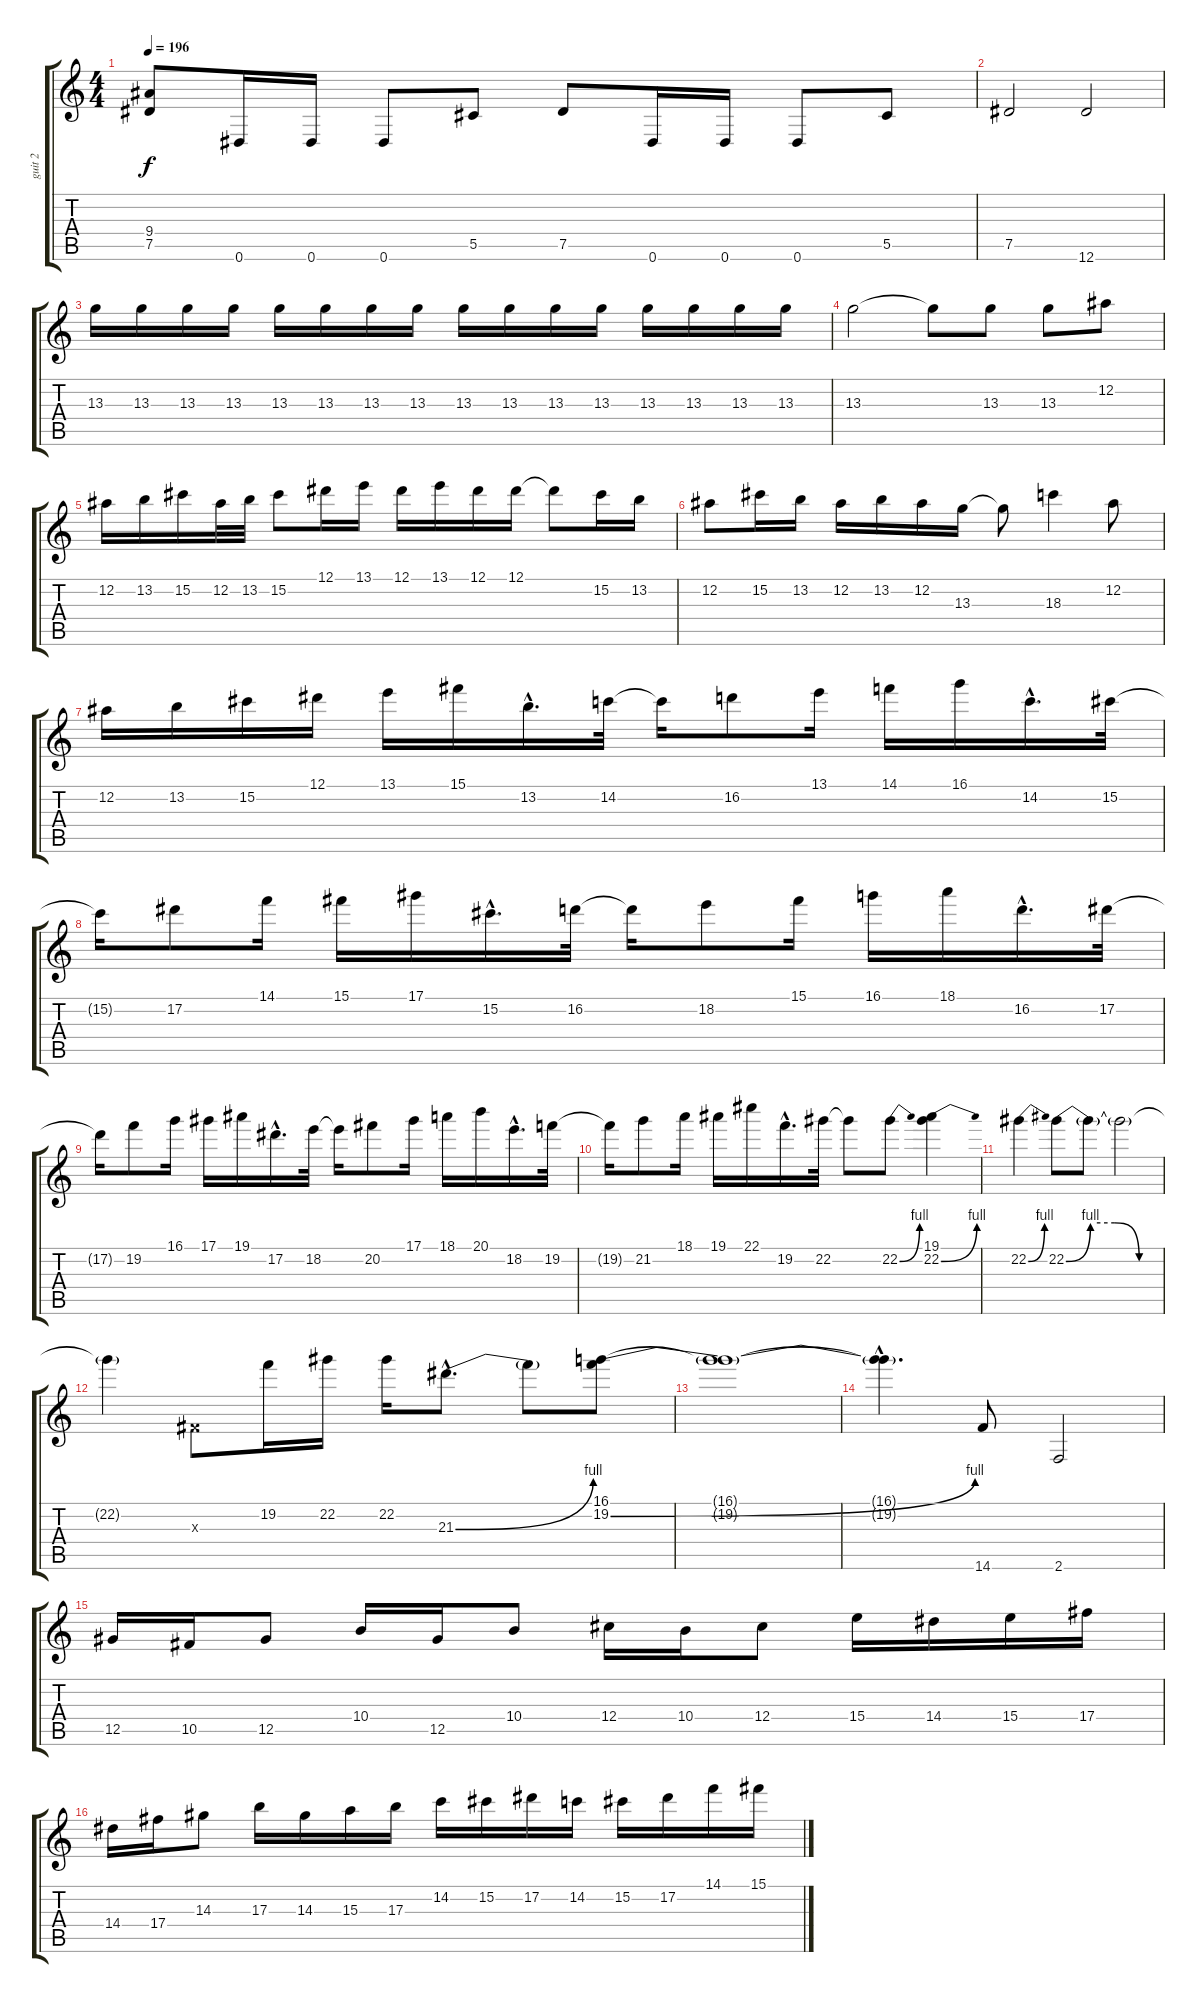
\track ("guit 2" "guit 2") {instrument distortionguitar}
\staff {score tabs}
\tuning (Eb4 Bb3 Gb3 Db3 Ab2 Eb2) {hide}
\ts (4 4)
\tempo 196
\clef g2
\ks c
(9.4 7.5).8{dy f} 0.6.16 0.6.16 0.6.8 5.5.8 7.5.8 0.6.16 0.6.16 0.6.8 5.5.8 |
7.5.2 12.6.2 |
13.3.16 13.3.16 13.3.16 13.3.16 13.3.16 13.3.16 13.3.16 13.3.16 13.3.16 13.3.16 13.3.16 13.3.16 13.3.16 13.3.16 13.3.16 13.3.16 |
13.3.2 13.3{t}.8 13.3.8 13.3.8 12.2.8 |
12.2.16 13.2.16 15.2.16 12.2.32 13.2.32 15.2.8 12.1.16 13.1.16 12.1.16 13.1.16 12.1.16 12.1.16 12.1{t}.8 15.2.16 13.2.16 |
12.2.8 15.2.16 13.2.16 12.2.16 13.2.16 12.2.16 13.3.16 13.3{t}.8 18.3.4 12.2.8 |
12.2.16 13.2.16 15.2.16 12.1.16 13.1.16 15.1.16 13.2{hac}.16{d} 14.2.32 14.2{t}.16 16.2.8 13.1.16 14.1.16 16.1.16 14.2{hac}.16{d} 15.2.32 |
15.2{t}.16 17.2.8 14.1.16 15.1.16 17.1.16 15.2{hac}.16{d} 16.2.32 16.2{t}.16 18.2.8 15.1.16 16.1.16 18.1.16 16.2{hac}.16{d} 17.2.32 |
17.2{t}.16 19.2.8 16.1.16 17.1.16 19.1.16 17.2{hac}.16{d} 18.2.32 18.2{t}.16 20.2.8 17.1.16 18.1.16 20.1.16 18.2{hac}.16{d} 19.2.32 |
19.2{t}.16 21.2.8 18.1.16 19.1.16 22.1.16 19.2{hac}.16{d} 22.2.32 22.2{t}.8 22.2{be (bend 0 0 60 4)}.8 (19.1 22.2{be (bend 0 0 60 4)}).4 |
22.2{be (bend 0 0 60 4)}.4 22.2{be (custom 0 0 15 4 30 4 45 0 60 0)}.8 22.2{t}.8 22.2{t}.2 |
22.2{t}.4 0.3{x}.8 19.2.16 22.2.16 22.2.16 21.3{be (bend 0 0 60 4) hac}.8{d} 21.3{t}.8 (16.1 19.2{be (bend 0 0 60 4)}).8 |
(16.1{t} 19.2{t}).1 |
(16.1{hac t} 19.2{hac t}).4{d} 14.6.8 2.6.2 |
12.5.16 10.5.16 12.5.8 10.4.16 12.5.16 10.4.8 12.4.16 10.4.16 12.4.8 15.4.16 14.4.16 15.4.16 17.4.16 |
14.4.16 17.4.16 14.3.8 17.3.16 14.3.16 15.3.16 17.3.16 14.2.16 15.2.16 17.2.16 14.2.16 15.2.16 17.2.16 14.1.16 15.1.16
